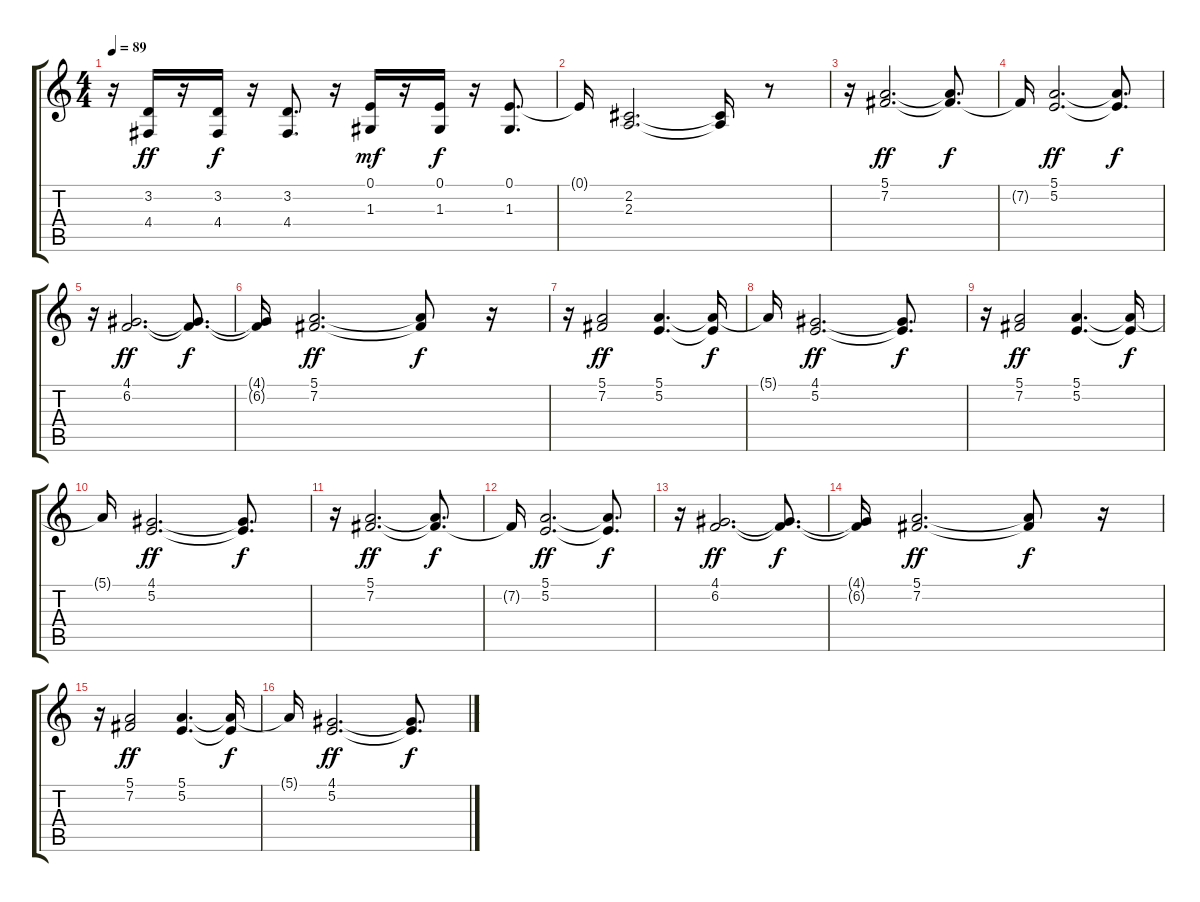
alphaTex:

\track "" {instrument choiraahs}
\staff {score tabs}
\tuning (E4 B3 G3 D3 A2 E2) {hide}
\ts (4 4)
\tempo 89
\clef g2
\ks c
r.16{dy f} (3.2 4.4).16{dy ff} r.16 (3.2 4.4).16{dy f} r.16 (3.2 4.4).8{d} r.16 (0.1 1.3).16{dy mf} r.16 (0.1 1.3).16{dy f} r.16 (0.1 1.3).8{d} |
0.1{t}.16 (2.2 2.3).2{d} (2.2{t} 2.3{t}).16 r.8 |
r.16 (5.1 7.2).2{d dy ff} (5.1{t} 7.2{t}).8{d dy f} |
7.2{t}.16 (5.1 5.2).2{d dy ff} (5.1{t} 5.2{t}).8{d dy f} |
r.16 (4.1 6.2).2{d dy ff} (4.1{t} 6.2{t}).8{d dy f} |
(4.1{t} 6.2{t}).16 (5.1 7.2).2{d dy ff} (5.1{t} 7.2{t}).8{dy f} r.16 |
r.16 (5.1 7.2).2{dy ff} (5.1 5.2).4{d} (5.1{t} 5.2{t}).16{dy f} |
5.1{t}.16 (4.1 5.2).2{d dy ff} (4.1{t} 5.2{t}).8{d dy f} |
r.16 (5.1 7.2).2{dy ff} (5.1 5.2).4{d} (5.1{t} 5.2{t}).16{dy f} |
5.1{t}.16 (4.1 5.2).2{d dy ff} (4.1{t} 5.2{t}).8{d dy f} |
r.16 (5.1 7.2).2{d dy ff} (5.1{t} 7.2{t}).8{d dy f} |
7.2{t}.16 (5.1 5.2).2{d dy ff} (5.1{t} 5.2{t}).8{d dy f} |
r.16 (4.1 6.2).2{d dy ff} (4.1{t} 6.2{t}).8{d dy f} |
(4.1{t} 6.2{t}).16 (5.1 7.2).2{d dy ff} (5.1{t} 7.2{t}).8{dy f} r.16 |
r.16 (5.1 7.2).2{dy ff} (5.1 5.2).4{d} (5.1{t} 5.2{t}).16{dy f} |
5.1{t}.16 (4.1 5.2).2{d dy ff} (4.1{t} 5.2{t}).8{d dy f}
